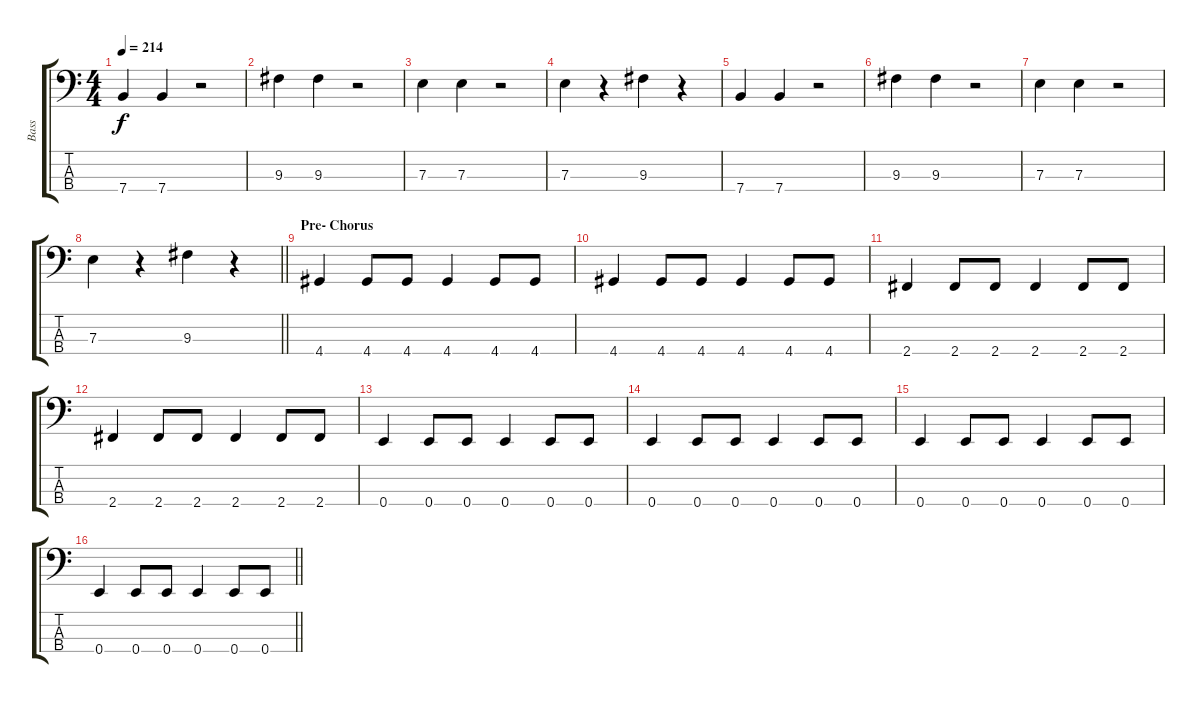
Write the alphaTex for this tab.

\track ("Bass" "Bass") {instrument electricbassfinger}
\staff {score tabs}
\tuning (G2 D2 A1 E1) {hide}
\ts (4 4)
\tempo 214
\clef f4
\ks c
7.4.4{dy f} 7.4.4 r.2 |
9.3.4 9.3.4 r.2 |
7.3.4 7.3.4 r.2 |
7.3.4 r.4 9.3.4 r.4 |
7.4.4 7.4.4 r.2 |
9.3.4 9.3.4 r.2 |
7.3.4 7.3.4 r.2 |
\barLineRight lightlight
7.3.4 r.4 9.3.4 r.4 |
\section ("" "Pre- Chorus")
4.4.4 4.4.8 4.4.8 4.4.4 4.4.8 4.4.8 |
4.4.4 4.4.8 4.4.8 4.4.4 4.4.8 4.4.8 |
2.4.4 2.4.8 2.4.8 2.4.4 2.4.8 2.4.8 |
2.4.4 2.4.8 2.4.8 2.4.4 2.4.8 2.4.8 |
0.4.4 0.4.8 0.4.8 0.4.4 0.4.8 0.4.8 |
0.4.4 0.4.8 0.4.8 0.4.4 0.4.8 0.4.8 |
0.4.4 0.4.8 0.4.8 0.4.4 0.4.8 0.4.8 |
\barLineRight lightlight
0.4.4 0.4.8 0.4.8 0.4.4 0.4.8 0.4.8
